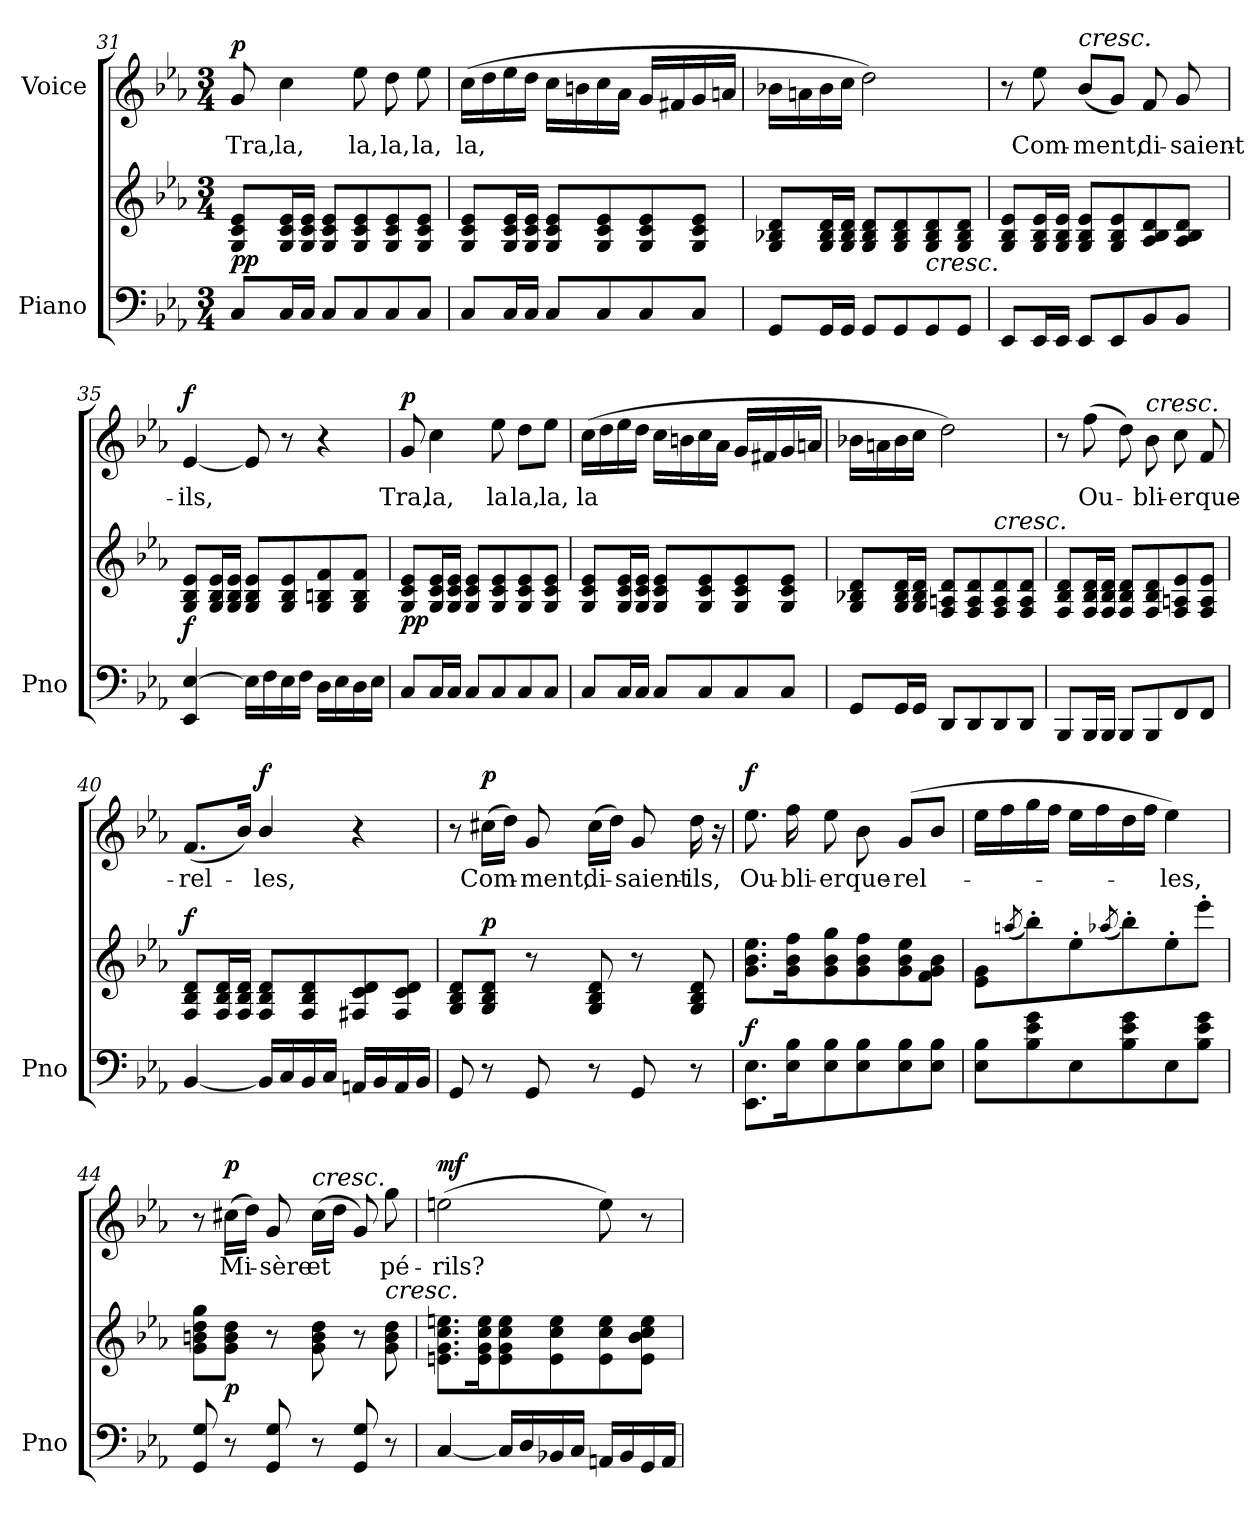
**kern	**kern	**dynam	**kern	**text	**dynam
*part2	*part2	*part2	*part1	*part1	*part1
*staff3	*staff2	*staff2/3	*staff1	*staff1	*staff1
*I"Piano	*	*	*I"Voice	*	*
*I'Pno	*	*	*	*	*
!!LO:LB:g=z
*clefF4	*clefG2	*	*clefG2	*	*
*k[b-e-a-]	*k[b-e-a-]	*	*k[b-e-a-]	*	*
*M3/4	*M3/4	*	*M3/4	*	*
=31	=31	=31	=31	=31	=31
!	!	!LO:DY:b	!	!LO:LY:b	!LO:DY:a
8C/L	8G/ 8c/ 8e-/L	pp	8g/	Tra,	p
!	!	!	!	!LO:LY:b	!
16C/L	16G/ 16c/ 16e-/L	.	4cc\	la,	.
16C/JJ	16G/ 16c/ 16e-/JJ	.	.	.	.
8C/L	8G/ 8c/ 8e-/L	.	.	.	.
!	!	!	!	!LO:LY:b	!
8C/	8G/ 8c/ 8e-/	.	8ee-\	la,	.
!	!	!	!	!LO:LY:b	!
8C/	8G/ 8c/ 8e-/	.	8dd\	la,	.
!	!	!	!	!LO:LY:b	!
8C/J	8G/ 8c/ 8e-/J	.	8ee-\	la,	.
=32	=32	=32	=32	=32	=32
!	!	!	!	!LO:LY:b	!
8C/L	8G/ 8c/ 8e-/L	.	(>16cc\LL	la,	.
.	.	.	16dd\	.	.
16C/L	16G/ 16c/ 16e-/L	.	16ee-\	.	.
16C/JJ	16G/ 16c/ 16e-/JJ	.	16dd\JJ	.	.
8C/L	8G/ 8c/ 8e-/L	.	16cc\LL	.	.
.	.	.	16bn\	.	.
8C/	8G/ 8c/ 8e-/	.	16cc\	.	.
.	.	.	16a-\JJ	.	.
8C/	8G/ 8c/ 8e-/	.	16g/LL	.	.
.	.	.	16f#X/	.	.
8C/J	8G/ 8c/ 8e-/J	.	16g/	.	.
.	.	.	16an/JJ	.	.
=33	=33	=33	=33	=33	=33
8GG/L	8G/ 8B-X/ 8d/L	.	16b-X\LL	.	.
.	.	.	16an\	.	.
16GG/L	16G/ 16B-/ 16d/L	.	16b-\	.	.
16GG/JJ	16G/ 16B-/ 16d/JJ	.	16cc\JJ	.	.
8GG/L	8G/ 8B-/ 8d/L	.	2dd\)	.	.
8GG/	8G/ 8B-/ 8d/	.	.	.	.
!	!LO:TX:b:i:t=cresc.	!	!	!	!
8GG/	8G/ 8B-/ 8d/	.	.	.	.
8GG/J	8G/ 8B-/ 8d/J	.	.	.	.
!!LO:PB:g=z
=34	=34	=34	=34	=34	=34
8EE-/L	8G/ 8B-/ 8e-/L	.	8r	.	.
!	!	!	!	!LO:LY:b	!
16EE-/L	16G/ 16B-/ 16e-/L	.	8ee-\	Com-	.
16EE-/JJ	16G/ 16B-/ 16e-/JJ	.	.	.	.
!	!	!	!LO:TX:a:i:t=cresc.	!	!
!	!	!	!	!LO:LY:b	!
8EE-/L	8G/ 8B-/ 8e-/L	.	(<8b-/L	-ment,	.
8EE-/	8G/ 8B-/ 8e-/	.	8g/J)	.	.
!	!	!	!	!LO:LY:b	!
8BB-/	8A-/ 8B-/ 8d/	.	8f/	di-	.
!	!	!	!	!LO:LY:b	!
8BB-/J	8A-/ 8B-/ 8d/J	.	8g/	-saient-	.
=35	=35	=35	=35	=35	=35
!	!	!LO:DY:b	!	!LO:LY:b	!LO:DY:a
4EE-/ [4E-/	8G/ 8B-/ 8e-/L	f	[4e-/	ils,	f
.	16G/ 16B-/ 16e-/L	.	.	.	.
.	16G/ 16B-/ 16e-/JJ	.	.	.	.
16E-\LL]	8G/ 8B-/ 8e-/L	.	8e-/]	.	.
16F\	.	.	.	.	.
16E-\	8G/ 8B-/ 8e-/	.	8r	.	.
16F\JJ	.	.	.	.	.
16D\LL	8G/ 8Bn/ 8f/	.	4r	.	.
16E-\	.	.	.	.	.
16D\	8G/ 8B/ 8f/J	.	.	.	.
16E-\JJ	.	.	.	.	.
=36	=36	=36	=36	=36	=36
!	!	!LO:DY:b	!	!LO:LY:b	!LO:DY:a
8C/L	8G/ 8c/ 8e-/L	pp	8g/	Tra,	p
!	!	!	!	!LO:LY:b	!
16C/L	16G/ 16c/ 16e-/L	.	4cc\	la,	.
16C/JJ	16G/ 16c/ 16e-/JJ	.	.	.	.
8C/L	8G/ 8c/ 8e-/L	.	.	.	.
!	!	!	!	!LO:LY:b	!
8C/	8G/ 8c/ 8e-/	.	8ee-\	la	.
!	!	!	!	!LO:LY:b	!
8C/	8G/ 8c/ 8e-/	.	8dd\L	la,	.
!	!	!	!	!LO:LY:b	!
8C/J	8G/ 8c/ 8e-/J	.	8ee-\J	la,	.
=37	=37	=37	=37	=37	=37
!	!	!	!	!LO:LY:b	!
8C/L	8G/ 8c/ 8e-/L	.	(>16cc\LL	la	.
.	.	.	16dd\	.	.
16C/L	16G/ 16c/ 16e-/L	.	16ee-\	.	.
16C/JJ	16G/ 16c/ 16e-/JJ	.	16dd\JJ	.	.
8C/L	8G/ 8c/ 8e-/L	.	16cc\LL	.	.
.	.	.	16bn\	.	.
8C/	8G/ 8c/ 8e-/	.	16cc\	.	.
.	.	.	16a-\JJ	.	.
8C/	8G/ 8c/ 8e-/	.	16g/LL	.	.
.	.	.	16f#X/	.	.
8C/J	8G/ 8c/ 8e-/J	.	16g/	.	.
.	.	.	16an/JJ	.	.
!!LO:LB:g=z
=38	=38	=38	=38	=38	=38
8GG/L	8G/ 8B-X/ 8d/L	.	16b-X\LL	.	.
.	.	.	16an\	.	.
16GG/L	16G/ 16B-/ 16d/L	.	16b-\	.	.
16GG/JJ	16G/ 16B-/ 16d/JJ	.	16cc\JJ	.	.
8DD/L	8F/ 8An/ 8d/L	.	2dd\)	.	.
8DD/	8F/ 8A/ 8d/	.	.	.	.
!	!LO:TX:a:i:t=cresc.	!	!	!	!
8DD/	8F/ 8A/ 8d/	.	.	.	.
8DD/J	8F/ 8A/ 8d/J	.	.	.	.
=39	=39	=39	=39	=39	=39
8BBB-/L	8F/ 8B-/ 8d/L	.	8r	.	.
!	!	!	!	!LO:LY:b	!
16BBB-/L	16F/ 16B-/ 16d/L	.	(>8ff\	Ou-	.
16BBB-/JJ	16F/ 16B-/ 16d/JJ	.	.	.	.
8BBB-/L	8F/ 8B-/ 8d/L	.	8dd\)	.	.
!	!	!	!LO:TX:a:i:t=cresc.	!	!
!	!	!	!	!LO:LY:b	!
8BBB-/	8F/ 8B-/ 8d/	.	8b-\	-bli-	.
!	!	!	!	!LO:LY:b	!
8FF/	8F/ 8An/ 8e-/	.	8cc\	-er	.
!	!	!	!	!LO:LY:b	!
8FF/J	8F/ 8A/ 8e-/J	.	8f/	que-	.
=40	=40	=40	=40	=40	=40
!	!	!LO:DY:a	!	!LO:LY:b	!
[4BB-/	8F/ 8B-/ 8d/L	f	(<8.f/L	-rel-	.
.	16F/ 16B-/ 16d/L	.	.	.	.
.	16F/ 16B-/ 16d/JJ	.	16b-/Jk)	.	.
!	!	!	!	!LO:LY:b	!LO:DY:a
16BB-/LL]	8F/ 8B-/ 8d/L	.	4b-/	-les,	f
16C/	.	.	.	.	.
16BB-/	8F/ 8B-/ 8d/	.	.	.	.
16C/JJ	.	.	.	.	.
16AAn/LL	8F#X/ 8c/ 8d/	.	4r	.	.
16BB-/	.	.	.	.	.
16AA/	8F#/ 8c/ 8d/J	.	.	.	.
16BB-/JJ	.	.	.	.	.
=41	=41	=41	=41	=41	=41
8GG/	8G/ 8B-/ 8d/L	.	8r	.	.
!	!	!LO:DY:a	!	!LO:LY:b	!LO:DY:a
8r	8G/ 8B-/ 8d/J	p	(>16cc#X\LL	Com-	p
.	.	.	16dd\JJ)	.	.
!	!	!	!	!LO:LY:b	!
8GG/	8r	.	8g/	-ment,	.
!	!	!	!	!LO:LY:b	!
8r	8G/ 8B-/ 8d/	.	(>16cc#\LL	di-	.
.	.	.	16dd\JJ)	.	.
!	!	!	!	!LO:LY:b	!
8GG/	8r	.	8g/	-saient-	.
!	!	!	!	!LO:LY:b	!
8r	8G/ 8B-/ 8d/	.	16dd\	ils,	.
.	.	.	16r	.	.
!!LO:LB:g=z
=42	=42	=42	=42	=42	=42
!	!	!LO:DY:a=2	!	!LO:LY:b	!LO:DY:a
8.EE-\ 8.E-\L	8.g\ 8.b-\ 8.ee-\L	f	8.ee-\	Ou-	f
!	!	!	!	!LO:LY:b	!
16E-\ 16B-\K	16g\ 16b-\ 16ff\K	.	16ff\	-bli-	.
!	!	!	!	!LO:LY:b	!
8E-\ 8B-\	8g\ 8b-\ 8gg\	.	8ee-\	-er	.
!	!	!	!	!LO:LY:b	!
8E-\ 8B-\	8g\ 8b-\ 8ff\	.	8b-\	que-	.
!	!	!	!	!LO:LY:b	!
8E-\ 8B-\	8g\ 8b-\ 8ee-\	.	(>8g/L	-rel-	.
8E-\ 8B-\J	8f\ 8g\ 8b-\J	.	8b-/J	.	.
=43	=43	=43	=43	=43	=43
8E-\ 8B-\L	8e-\ 8g\L	.	16ee-\LL	.	.
.	.	.	16ff\	.	.
.	(<8qaan/	.	.	.	.
8B-\ 8e-\ 8g\	8bb-'\)	.	16gg\	.	.
.	.	.	16ff\JJ	.	.
8E-\	8ee-'\	.	16ee-\LL	.	.
.	.	.	16ff\	.	.
.	(<8qaa-X/	.	.	.	.
8B-\ 8e-\ 8g\	8bb-'\)	.	16dd\	.	.
.	.	.	16ff\JJ	.	.
!	!	!	!	!LO:LY:b	!
8E-\	8ee-'\	.	4ee-\)	-les,	.
8B-\ 8e-\ 8g\J	8eee-'\J	.	.	.	.
=44	=44	=44	=44	=44	=44
8GG/ 8G/	8g\ 8bn\ 8dd\ 8gg\L	.	8r	.	.
!	!	!LO:DY:b	!	!LO:LY:b	!LO:DY:a
8r	8g\ 8b\ 8dd\J	p	(>16cc#X\LL	Mi-	p
.	.	.	16dd\JJ)	.	.
!	!	!	!	!LO:LY:b	!
8GG/ 8G/	8r	.	8g/	-sère	.
!	!	!	!LO:TX:a:i:t=cresc.	!	!
!	!	!	!	!LO:LY:b	!
8r	8g\ 8b\ 8dd\	.	(>16cc#\LL	et	.
.	.	.	16dd\JJ	.	.
8GG/ 8G/	8r	.	8g/)	.	.
!	!LO:TX:a:i:t=cresc.	!	!	!	!
!	!	!	!	!LO:LY:b	!
8r	8g\ 8b\ 8dd\	.	8gg\	pé-	.
=45	=45	=45	=45	=45	=45
!	!	!	!	!LO:LY:b	!LO:DY:a
[4C/	8.en\ 8.g\ 8.cc\ 8.een\L	.	(>2een\	-rils?	mf
.	16e\ 16g\ 16cc\ 16ee\K	.	.	.	.
16C/LL]	8e\ 8g\ 8cc\ 8ee\	.	.	.	.
16D/	.	.	.	.	.
16BB-X/	8e\ 8cc\ 8ee\	.	.	.	.
16C/JJ	.	.	.	.	.
16AAn/LL	8e\ 8cc\ 8ee\	.	8ee\)	.	.
16BB-/	.	.	.	.	.
16GG/	8e\ 8b-\ 8cc\ 8ee\J	.	8r	.	.
16AA/JJ	.	.	.	.	.
=	=	=	=	=	=
*-	*-	*-	*-	*-	*-
